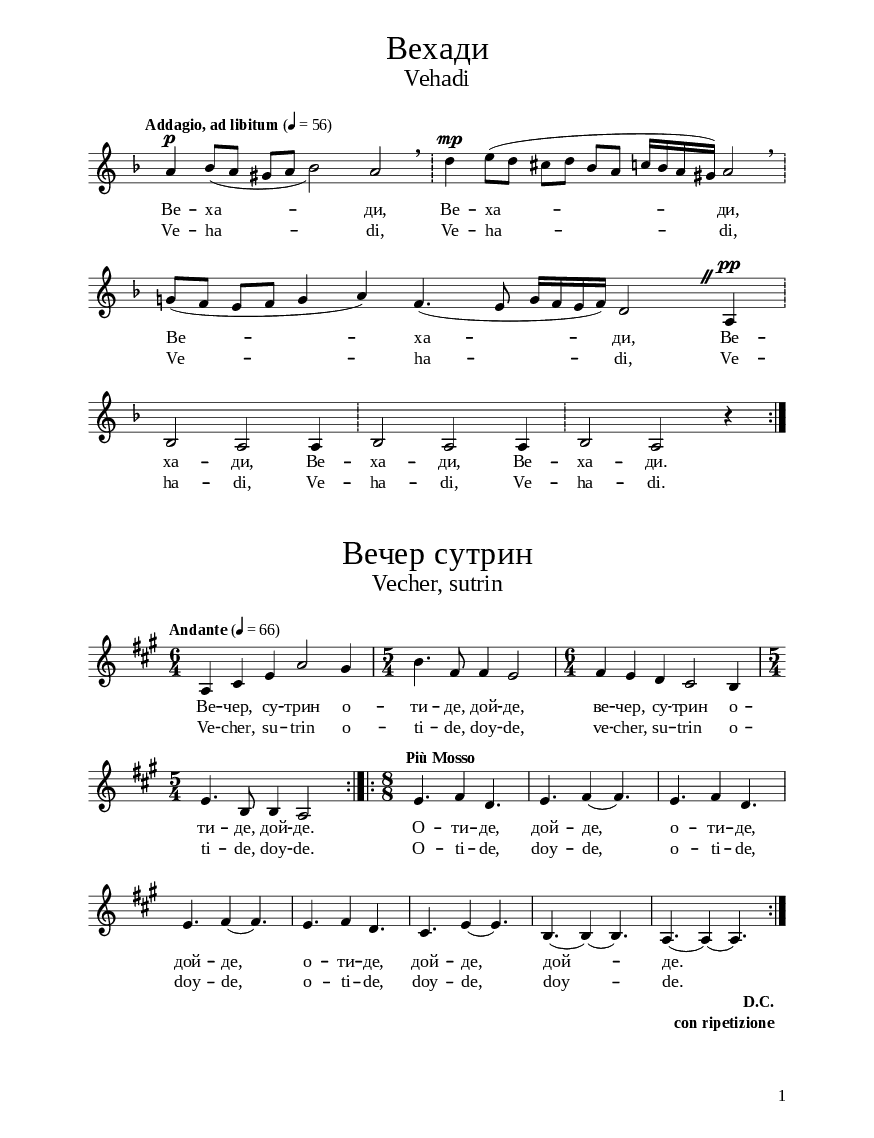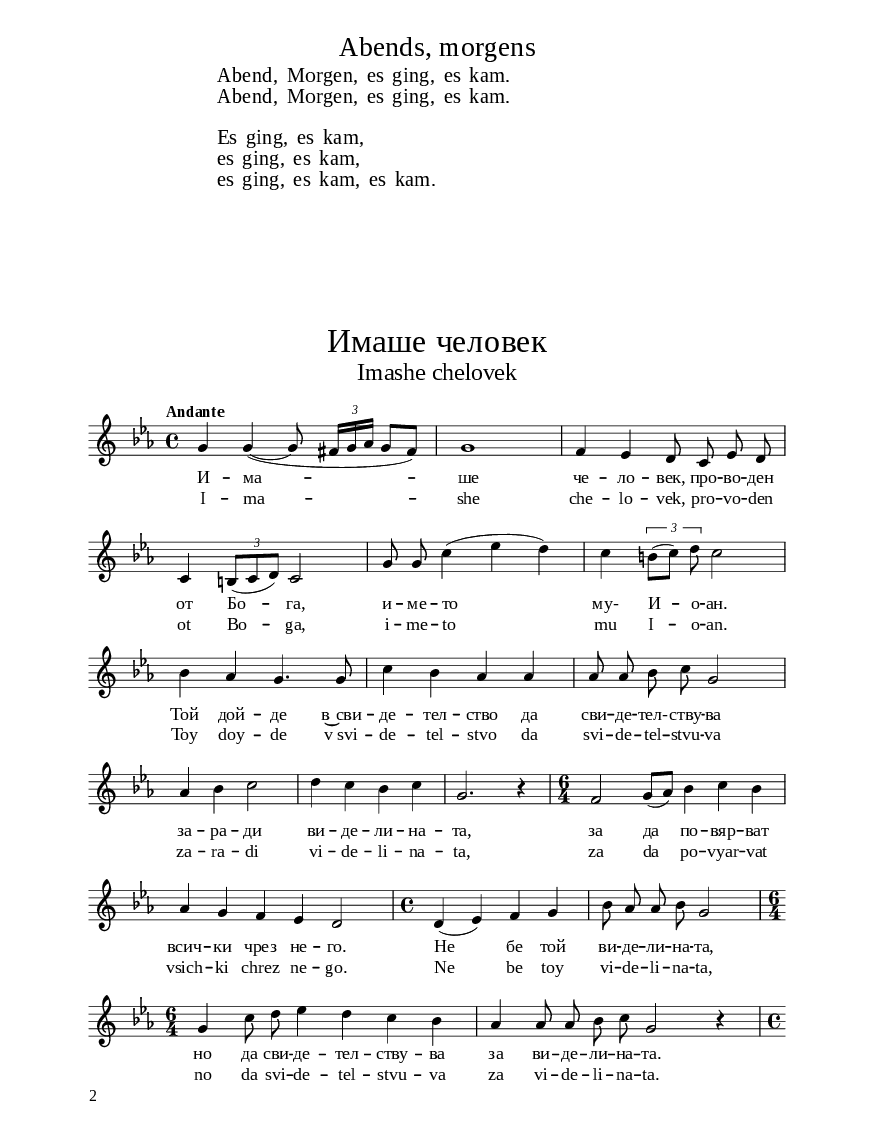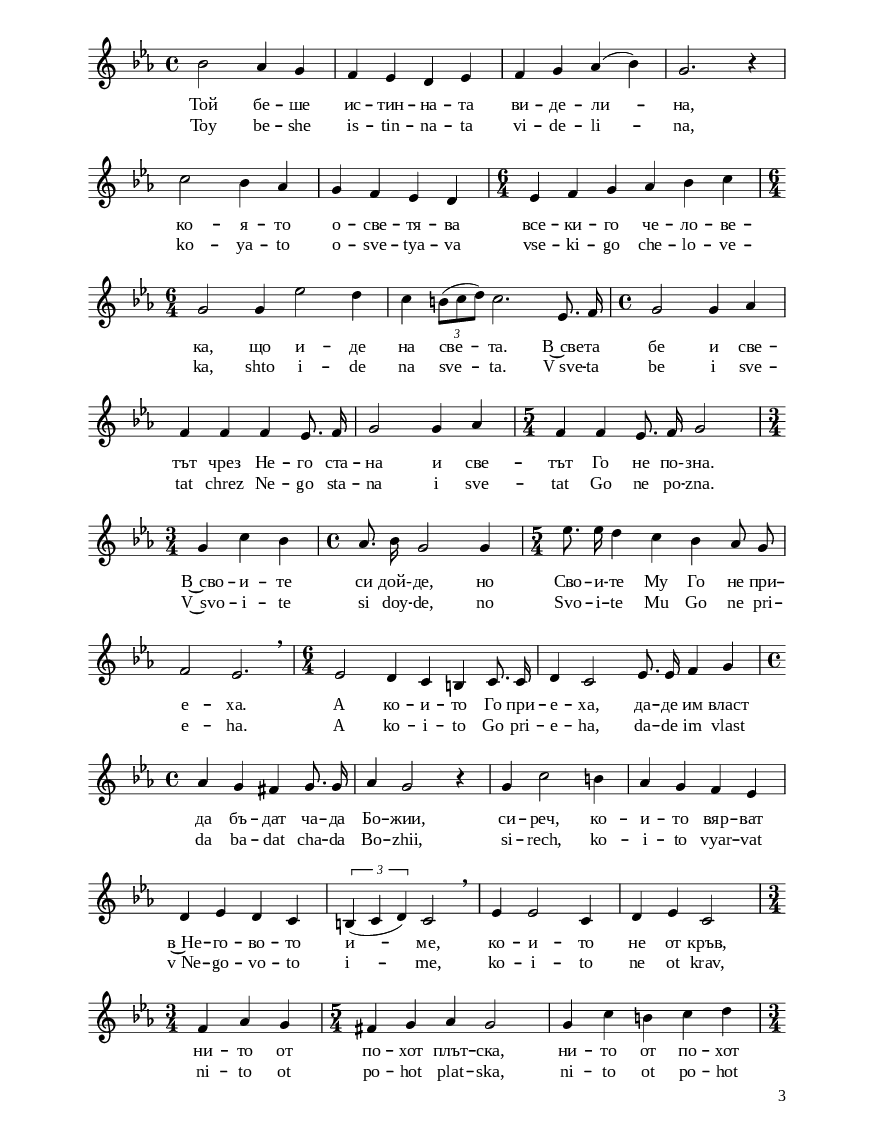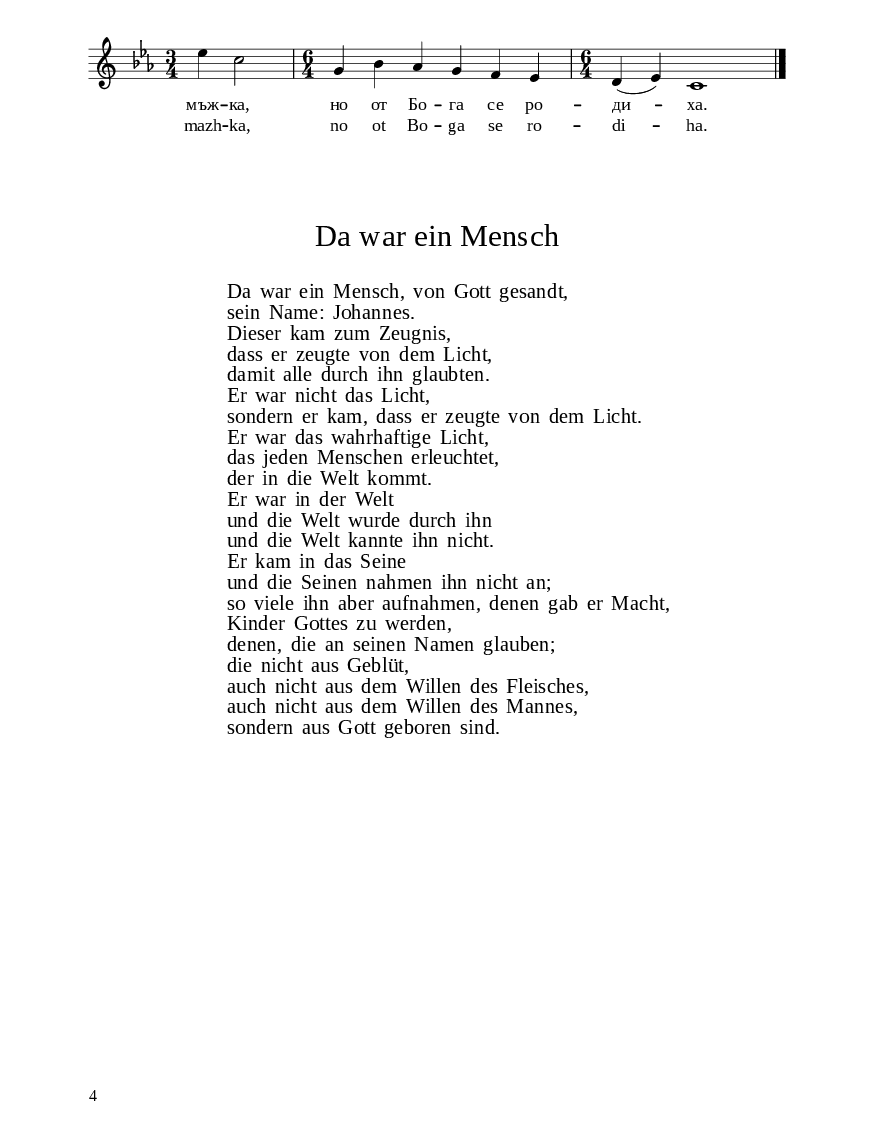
\version "2.24.0"

% include paper part and global functions
\include "include/globals.ily"

\bookpart {
  \include "include/bookpart-paper.ily"
  \score {
    \include "include/score-layout.ily"

    \new Voice \absolute {
      \clef treble
      \key d \minor
      \tempoFunc "Addagio, ad libitum" 4 "56"

      \autoBeamOff
      \omit Score.TimeSignature
      \cadenzaOn % allows custom bar lines


      \repeat volta 2 {
        \slurDown a'4^\p bes'8 [ ( a'] gis' [a'] bes'2 ) \slurNeutral a' \bar "!"  \breathe  d''4^\mp  e''8 ( [d''] cis'' [d''] bes' [a'] c''16 [bes' a' gis'!] ) a'2 \bar "!" \breathe \break |

        \time 10/4 g'8 ([ f'] e' [f'] g'4 a' ) f'4. ( e'8 g'16 [f' e' f'] ) d'2
        \override BreathingSign.text = \markup {
          \musicglyph "scripts.caesura.straight"
        }
        \breathe
        a4^\pp \bar "!" \break |


        bes2 a2 a4 \bar "!"  bes2 a a4  \bar "!"  bes2 a r4
      } \break
    }

    \addlyrics {
      Ве -- ха -- ди, Ве -- ха -- ди, Ве -- ха -- ди,
      Ве -- ха -- ди, Ве -- ха -- ди, Ве -- ха -- ди.
    }
    \addlyrics {
      Ve -- ha -- di, Ve -- ha -- di, Ve -- ha -- di,
      Ve -- ha -- di, Ve -- ha -- di, Ve -- ha -- di.}
      \header {
        title = \titleFunc "Вехади" "Vehadi"
      }

      \midi{}

    } % score
    %

    \include "include/bookpart-paper.ily"
    \score {
      \include "include/score-layout.ily"

      \new Voice \absolute {
        \clef treble
        \key a \major
        \time 6/4
        \tempoFunc "Andante" 4 "66"
        \autoBeamOff

        a4 cis' e' a'2 gis'4 |  \time 5/4  b'4. fis'8 fis'4 e'2 | \time 6/4  fis'4 e' d' cis'2 b4 \break |

        \time 5/4  e'4. b8 b4 a2 | \bar ":|.|:" \time 8/8 \tempo  "      Più Mosso"

        e'4. fis'4 d'4. | e'4. fis'4 ~ fis'4. | e'4. fis'4 d'4. \break |

        e'4. fis'4 ~ fis'4. |e'4. fis'4 d'4. | cis'4. e'4 ~ e'4. | b4. ~ b4 ~ b4. | a4. ~ a4 ~ a4. | \bar ":|."


      }

      \addlyrics {
        Ве -- чер,
        су -- трин о -- ти -- де, дой -- де, ве -- чер,
        су -- трин о -- ти -- де, дой -- де. О -- ти --
        де, дой -- де, о -- ти -- де, дой -- де, о -- ти
        -- де, дой -- де, дой -- де.}
        \addlyrics {
          Ve -- cher,
          su -- trin o -- ti -- de, doy -- de, ve -- cher,
          su -- trin o -- ti -- de, doy -- de. O -- ti --
          de, doy -- de, o -- ti -- de, doy -- de, o -- ti
          -- de, doy -- de, doy -- de.}
          \header {
            title = \titleFunc "Вечер сутрин" "Vecher, sutrin"
          }

          \midi{}

        } % score

        \markup \dc-two "D.C." "con ripetizione"

        \pageBreak

        % include foreign translation(s) of the song
        \version "2.24.0"

\markup \fill-line { \fontsize #deTitleFontSize "Abends, morgens" }


\markup \fontsize #deCoupletFontSize {
  \hspace #10
  \override #`(baseline-skip . ,deCoupletBaselineSkip)



  \column {
    \line { "   " Abend, Morgen, es ging, es kam. }
    \line { "   " Abend, Morgen, es ging, es kam.}
     \line { "   " }
    \line { "   " Es ging, es kam,}
    \line { "   " es ging, es kam,}
    \line { "   " es ging, es kam, es kam.}

  }
}



        \markup \empty-three
        \markup \empty-three
        \include "include/bookpart-paper.ily"
        \score {
          \include "include/score-layout.ily"

          \new Voice \absolute {
            \clef treble
            \key c \minor
            \time 4/4
            \tempo "Andante"

            \autoBeamOff
            g'4  g' ( ~ g'8 \times 2/3  { fis'16 [g'16 as'] } g'8 [ fis'] ) | g'1 | f'4 es' d'8 c' es' d' \break |

            c'4  \times 2/3  { b8 ( [c' d'8] )  } c'2 | g'8 g' c''4 ( es'' d'' ) | \tupletUp c''4 \tuplet 3/2 { b'8 ([ c''] ) d''8 } c''2 \break \tupletNeutral |

            bes'4 as' g'4. g'8 | c''4 bes' as' as' | as'8 as' bes' c'' g'2 \break |

            as'4 bes' c''2 |  d''4 c'' bes' c'' | g'2. r4 |  \time 6/4  f'2 g'8 [( as' )] bes'4 c'' bes' \break |

            as'4 g' f' es' d'2 | \time 4/4  d'4 ( es' ) f' g' | bes'8 as' as' bes' g'2 \break |

            \time 6/4  g'4 c''8 d'' es''4 d'' c'' bes' | as'4 as'8 as' bes' c'' g'2 r4 \break |

            \time 4/4  bes'2 as'4 g' | f'4 es' d' es' | f'4 g' as' ( bes' ) | g'2. r4 \break |

            c''2 bes'4 as' | g'4 f' es' d' | \time 6/4  es'4 f' g' as' bes' c'' | \break

            \time 6/4  g'2 g'4 es''2 d''4 | c''4  \times 2/3  { b'8 ( [c'' d''8] ) } c''2.  es'8. f'16 \noBeam | \time 4/4  g'2 g'4 as' \break |

            f'4 f' f' es'8. f'16 | g'2 g'4 as' | \time 5/4  f'4 f' es'8. f'16 g'2 \break |

            \time 3/4  g'4 c'' bes' | \time 4/4  as'8. bes'16 g'2 g'4 | \time 5/4  es''8. es''16 d''4 c'' bes' as'8 g' \break |

            f'2 es'2. \breathe | \time 6/4  es'2 d'4 c' b c'8. c'16 | d'4 c'2 es'8. es'16 f'4 g' \break |

            \time 4/4  as'4 g' fis' g'8. g'16 \noBeam | as'4 g'2 r4 | g'4 c''2 b'4 | as'4 g' f' es' \break |

            d'4 es' d' c' | \times 2/3  {
              b4 ( c'4 d' )} c'2 \breathe | es'4 es'2 c'4 | d'4 es' c'2 \break |

              \time 3/4  f'4 as' g' | \time 5/4  fis'4 g' as' g'2 | g'4 c'' b' c'' d'' \break |

              \time 3/4  es''4 c''2 | \time 6/4  g'4 bes' as' g' f' es' | \time 6/4  d'4 ( es' ) c'1 | \bar "|."
            }

            \addlyrics {
              И -- ма --
              ше че -- ло -- век, про -- во -- ден от Бо --
              га, и -- ме -- то му- И -- о -- ан. Той дой --
              де в~сви -- де -- тел -- ство да сви -- де -- "тел-"
              -- ству -- ва за -- ра -- ди ви -- де -- ли -- на
              -- та, за да по -- вяр -- ват всич -- ки чрез не
              -- го. Не бе той ви -- де -- ли -- на -- та, но
              да сви -- де -- тел -- ству -- ва за ви -- де --
              ли -- на -- та. Той бе -- ше ис -- тин -- на --
              та ви -- де -- ли -- на, ко -- я -- то о -- све
              -- тя -- ва все -- ки -- го че -- ло -- ве -- ка,
              що и -- де на све -- та. В~све -- та бе и све
              -- тът чрез Не -- го ста -- на и све -- тът Го
              не "по-" -- зна. В~сво -- и -- те си "дой-" -- де, но
              Сво -- и -- те Му Го не при -- е -- ха. А ко
              -- и -- то Го при -- е -- ха, да -- де им власт
              да бъ -- дат ча -- да Бо -- жии, си -- реч, ко
              -- и -- то вяр -- ват в~Не -- го -- во -- то и --
              ме, ко -- и -- то не от кръв, ни -- то от по
              -- хот плът -- ска, ни -- то от по -- хот мъж --
              ка, но от Бо -- га се ро -- ди -- ха.}
              \addlyrics {
                I -- ma --
                she che -- lo -- vek, pro -- vo -- den ot Bo --
                ga, i -- me -- to mu I -- o -- an. Toy doy --
                de v_svi -- de -- tel -- stvo da svi -- de -- tel
                -- stvu -- va za -- ra -- di vi -- de -- li -- na
                -- ta, za da po -- vyar -- vat vsich -- ki chrez ne
                -- go. Ne be toy vi -- de -- li -- na -- ta, no
                da svi -- de -- tel -- stvu -- va za vi -- de --
                li -- na -- ta. Toy be -- she is -- tin -- na --
                ta vi -- de -- li -- na, ko -- ya -- to o -- sve
                -- tya -- va vse -- ki -- go che -- lo -- ve -- ka,
                shto i -- de na sve -- ta. V_sve -- ta be i sve
                -- tat chrez Ne -- go sta -- na i sve -- tat Go
                ne po -- zna. V~svo -- i -- te si doy -- de, no
                Svo -- i -- te Mu Go ne pri -- e -- ha. A ko
                -- i -- to Go pri -- e -- ha, da -- de im vlast
                da ba -- dat cha -- da Bo -- zhii, si -- rech, ko
                -- i -- to vyar -- vat v_Ne -- go -- vo -- to i --
                me, ko -- i -- to ne ot krav, ni -- to ot po
                -- hot plat -- ska, ni -- to ot po -- hot mazh --
                ka, no ot Bo -- ga se ro -- di -- ha.}

                \header {
                  title = \titleFunc "Имаше человек" "Imashe chelovek"
                }

                \midi{}

              } % score

              \markup \empty-two

              % include foreign translation(s) of the song
              \version "2.20.0"

\markup \fill-line { \fontsize #6 "Da war ein Mensch" }
\markup \null
\markup \null
\markup \fontsize #+2.5 {
    \hspace #12
    \override #'(baseline-skip . 2)
    
        \column {

     \line { " " } 
     
    \line { " " Da war ein Mensch, von Gott gesandt,  }

\line { " " sein Name: Johannes. }

\line { " " Dieser kam zum Zeugnis,  }

\line { " " dass er zeugte von dem Licht, }

\line { " " damit alle durch ihn glaubten. }

\line { " " Er war nicht das Licht,  }

\line { " " sondern er kam, dass er zeugte von dem Licht. }

\line { " " Er war das wahrhaftige Licht,  }

\line { " " das jeden Menschen erleuchtet, }

\line { " " der in die Welt kommt. }

\line { " " Er war in der Welt }

\line { " " und die Welt wurde durch ihn }

\line { " " und die Welt kannte ihn nicht. }

\line { " " Er kam in das Seine }

\line { " " und die Seinen nahmen ihn nicht an; }

\line { " " so viele ihn aber aufnahmen, denen gab er Macht, }

\line { " " Kinder Gottes zu werden, }

\line { " " denen, die an seinen Namen glauben; }

\line { " " die nicht aus Geblüt,  }

\line { " " auch nicht aus dem Willen des Fleisches,  }

\line { " " auch nicht aus dem Willen des Mannes,  }

\line { " " sondern aus Gott geboren sind.  }
     
    }
}
%}
   
 
 


 
    
   
    
 
%--------------------------------------------------------------------- 


            } % bookpart
